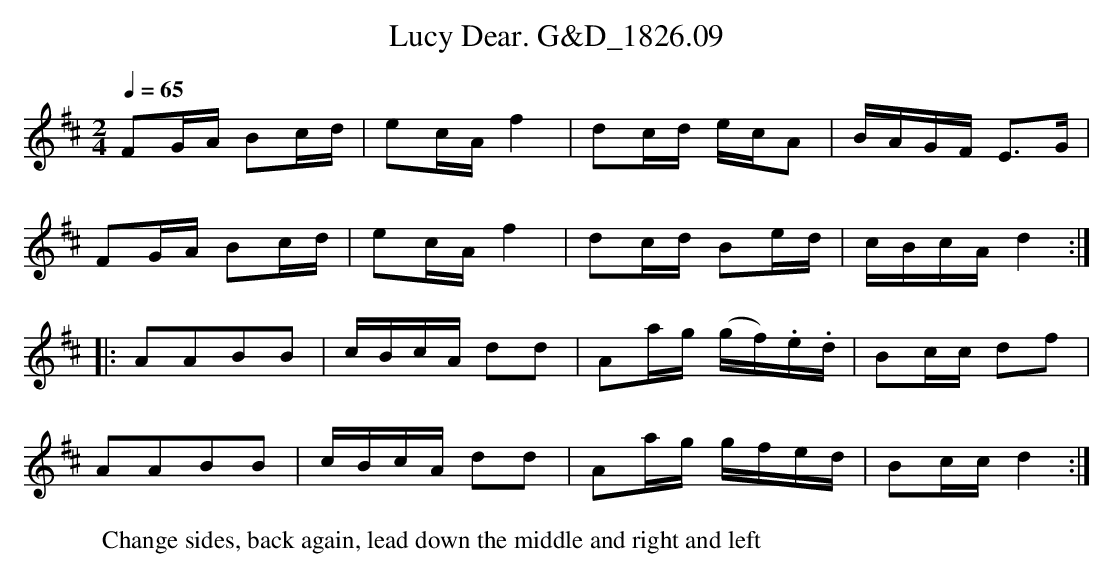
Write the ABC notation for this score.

X:1
T:Lucy Dear. G&D_1826.09
M:2/4
L:1/16
Q:1/4=65
W:Change sides, back again, lead down the middle and right and left
K:D
F2GA B2cd|e2cA f4|d2cd ecA2|BAGF E3G|
F2GA B2cd|e2cAf4|d2cd B2ed|cBcAd4:|
|:A2A2B2B2|cBcA d2d2|A2ag (gf).e.d|B2cc d2f2|
A2A2B2B2|cBcA d2d2|A2ag gfed|B2ccd4:|
